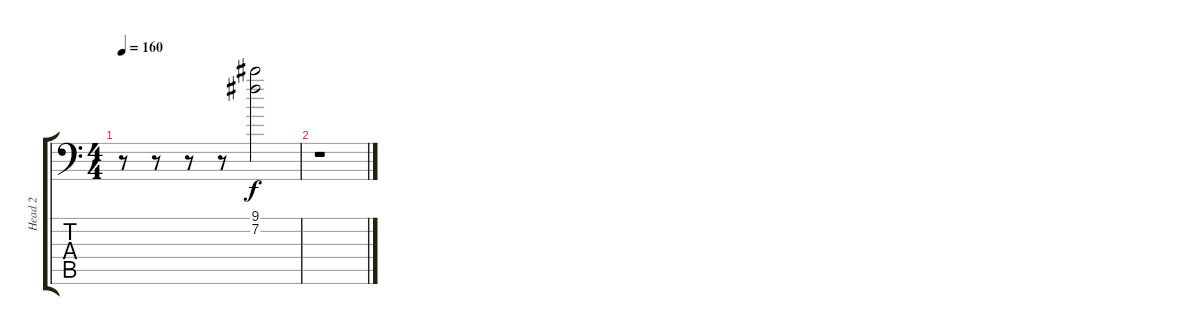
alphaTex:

\track ("Head 2" "Head 2") {instrument distortionguitar}
\staff {score tabs}
\tuning (E4 B3 G3 D3 A2 Eb1) {hide}
\ts (4 4)
\tempo 160
\clef f4
\ks c
r.8{dy f} r.8 r.8 r.8 (9.1 7.2).2 |
r.1
